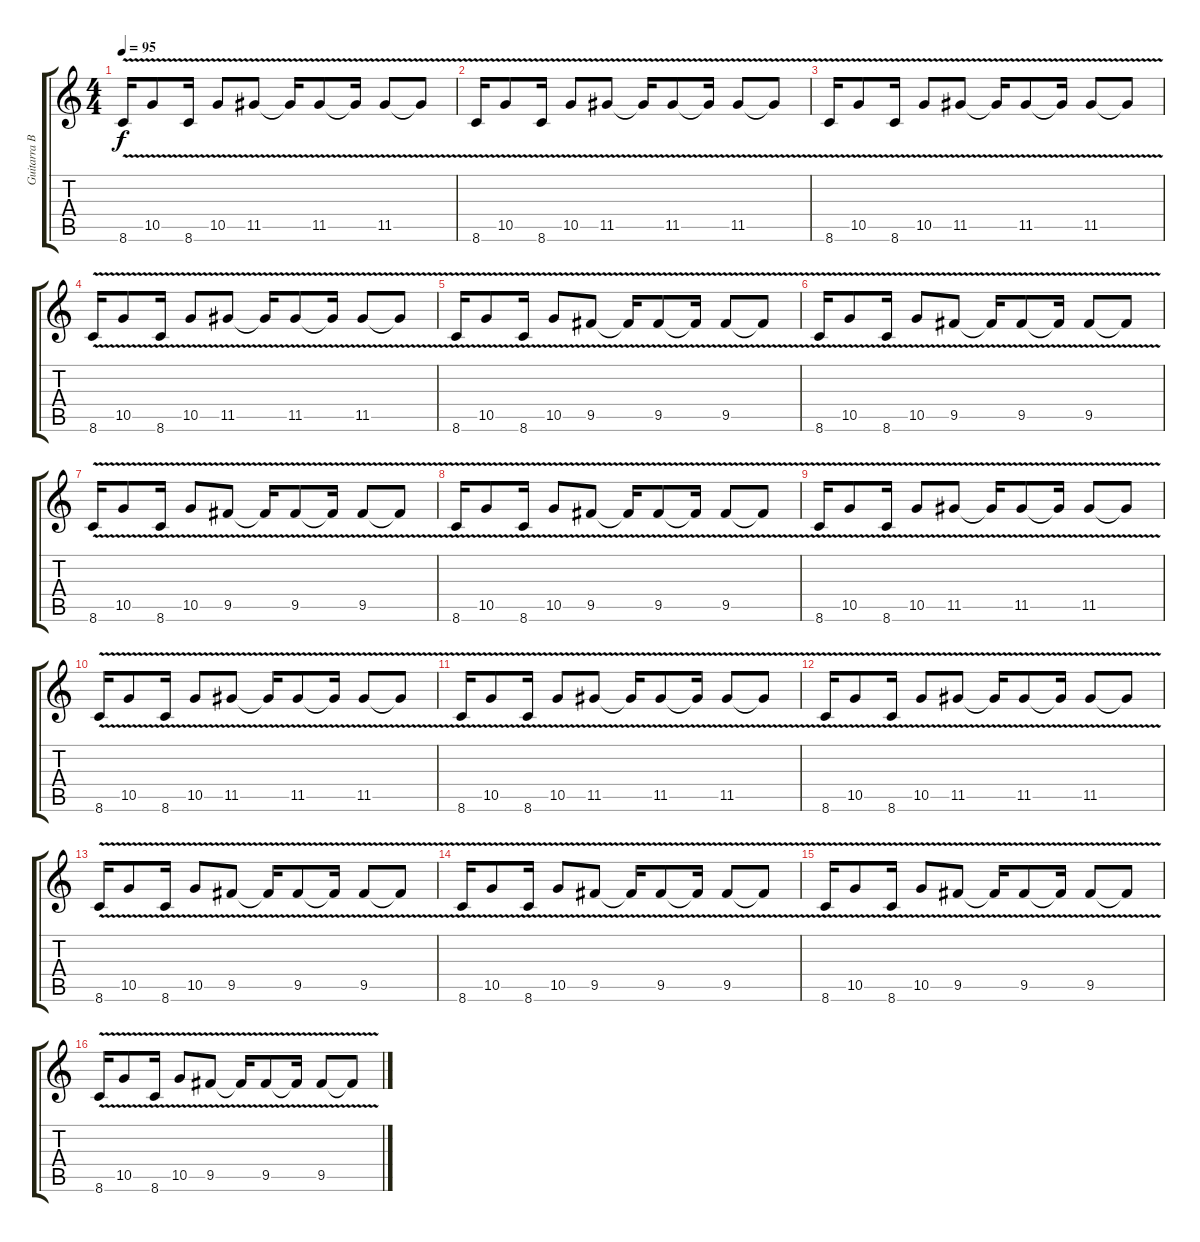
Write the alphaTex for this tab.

\track ("Guitarra Base" "Guitarra B") {instrument overdrivenguitar}
\staff {score tabs}
\tuning (E4 B3 G3 D3 A2 E2) {hide}
\ts (4 4)
\tempo 95
\clef g2
\ks c
8.6{v}.16{dy f} 10.5{v}.8 8.6{v}.16 10.5{v}.8 11.5{v}.8 11.5{t}.16 11.5{v}.8 11.5{t}.16 11.5{v}.8 11.5{t}.8 |
8.6{v}.16 10.5{v}.8 8.6{v}.16 10.5{v}.8 11.5{v}.8 11.5{t}.16 11.5{v}.8 11.5{t}.16 11.5{v}.8 11.5{t}.8 |
8.6{v}.16 10.5{v}.8 8.6{v}.16 10.5{v}.8 11.5{v}.8 11.5{t}.16 11.5{v}.8 11.5{t}.16 11.5{v}.8 11.5{t}.8 |
8.6{v}.16 10.5{v}.8 8.6{v}.16 10.5{v}.8 11.5{v}.8 11.5{t}.16 11.5{v}.8 11.5{t}.16 11.5{v}.8 11.5{t}.8 |
8.6{v}.16 10.5{v}.8 8.6{v}.16 10.5{v}.8 9.5{v}.8 9.5{t}.16 9.5{v}.8 9.5{t}.16 9.5{v}.8 9.5{t}.8 |
8.6{v}.16 10.5{v}.8 8.6{v}.16 10.5{v}.8 9.5{v}.8 9.5{t}.16 9.5{v}.8 9.5{t}.16 9.5{v}.8 9.5{t}.8 |
8.6{v}.16 10.5{v}.8 8.6{v}.16 10.5{v}.8 9.5{v}.8 9.5{t}.16 9.5{v}.8 9.5{t}.16 9.5{v}.8 9.5{t}.8 |
8.6{v}.16 10.5{v}.8 8.6{v}.16 10.5{v}.8 9.5{v}.8 9.5{t}.16 9.5{v}.8 9.5{t}.16 9.5{v}.8 9.5{t}.8 |
8.6{v}.16 10.5{v}.8 8.6{v}.16 10.5{v}.8 11.5{v}.8 11.5{t}.16 11.5{v}.8 11.5{t}.16 11.5{v}.8 11.5{t}.8 |
8.6{v}.16 10.5{v}.8 8.6{v}.16 10.5{v}.8 11.5{v}.8 11.5{t}.16 11.5{v}.8 11.5{t}.16 11.5{v}.8 11.5{t}.8 |
8.6{v}.16 10.5{v}.8 8.6{v}.16 10.5{v}.8 11.5{v}.8 11.5{t}.16 11.5{v}.8 11.5{t}.16 11.5{v}.8 11.5{t}.8 |
8.6{v}.16 10.5{v}.8 8.6{v}.16 10.5{v}.8 11.5{v}.8 11.5{t}.16 11.5{v}.8 11.5{t}.16 11.5{v}.8 11.5{t}.8 |
8.6{v}.16 10.5{v}.8 8.6{v}.16 10.5{v}.8 9.5{v}.8 9.5{t}.16 9.5{v}.8 9.5{t}.16 9.5{v}.8 9.5{t}.8 |
8.6{v}.16 10.5{v}.8 8.6{v}.16 10.5{v}.8 9.5{v}.8 9.5{t}.16 9.5{v}.8 9.5{t}.16 9.5{v}.8 9.5{t}.8 |
8.6{v}.16 10.5{v}.8 8.6{v}.16 10.5{v}.8 9.5{v}.8 9.5{t}.16 9.5{v}.8 9.5{t}.16 9.5{v}.8 9.5{t}.8 |
8.6{v}.16 10.5{v}.8 8.6{v}.16 10.5{v}.8 9.5{v}.8 9.5{t}.16 9.5{v}.8 9.5{t}.16 9.5{v}.8 9.5{t}.8
